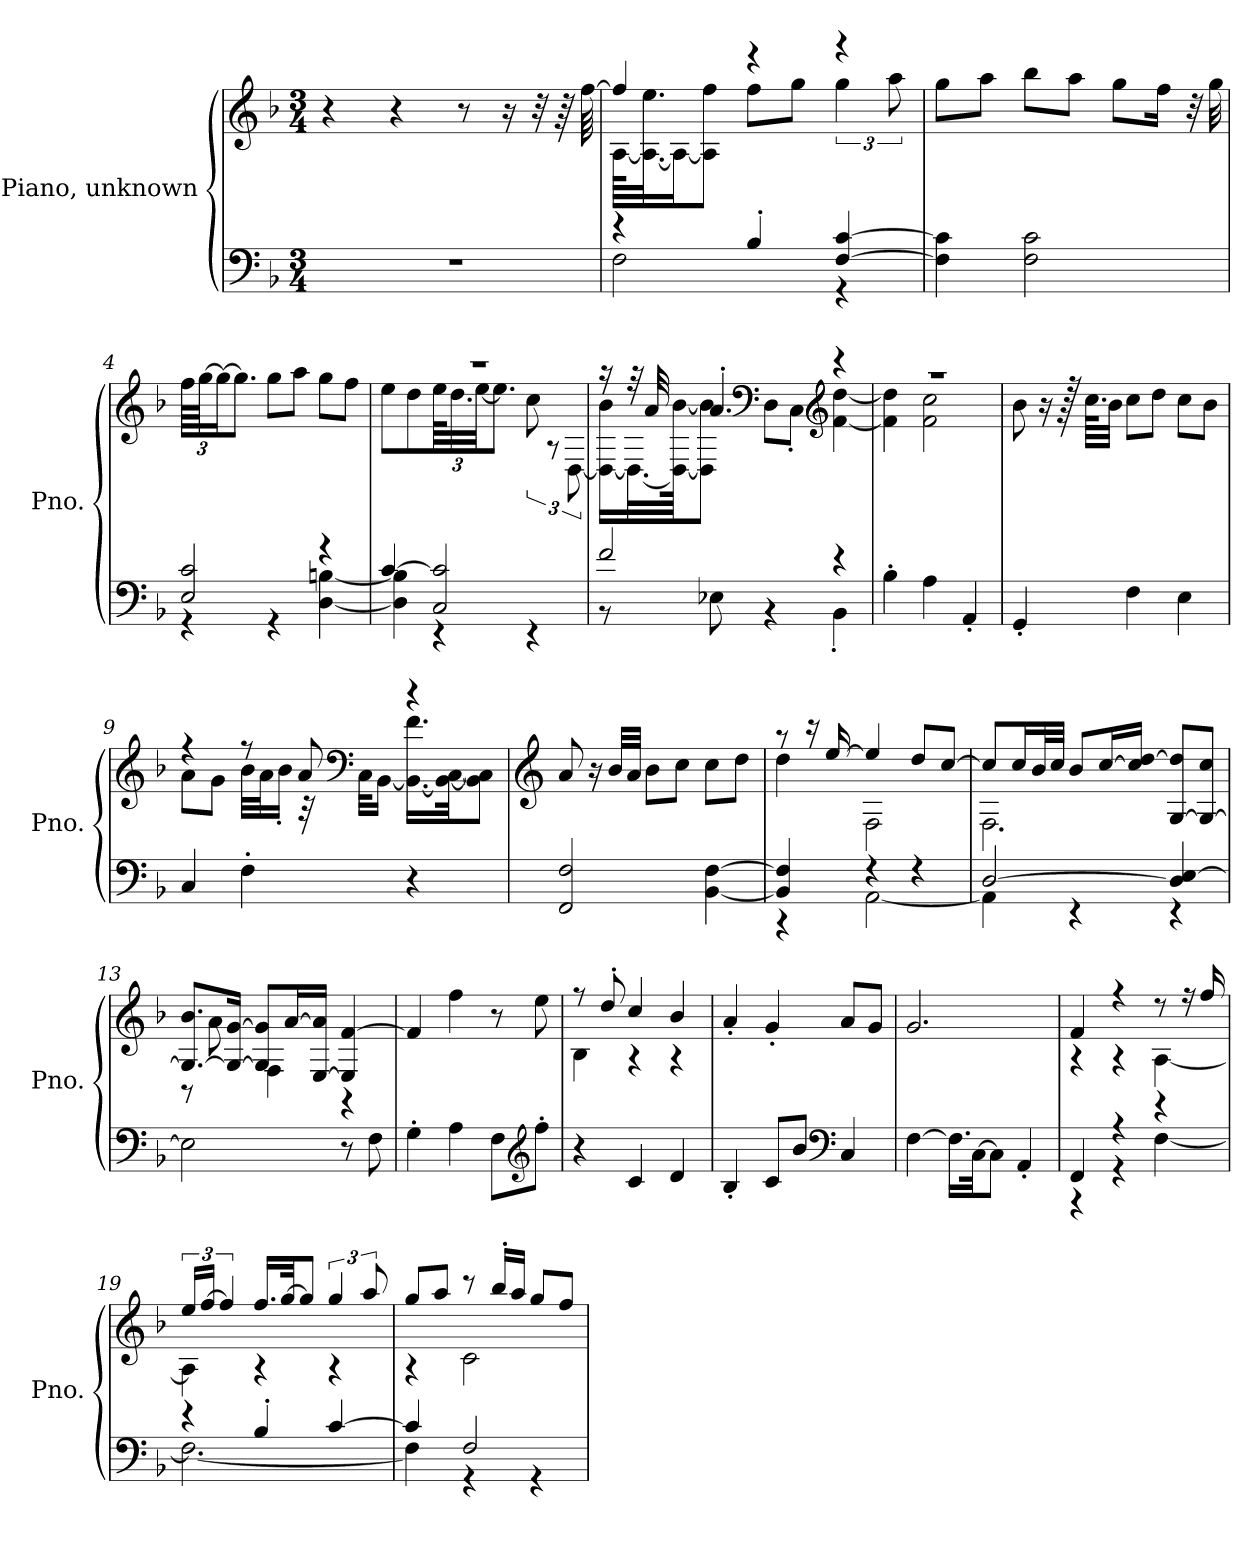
**kern	**kern
*part1	*part1
*staff2	*staff1
*I"Piano, unknown	*
*I'Pno.	*
*clefF4	*clefG2
*k[b-]	*k[b-]
*M3/4	*M3/4
*MM109	*MM109
=1	=1
2.r	4r
.	4r
.	8r
.	16r
.	32r
.	64r
.	[64ff\
=2	=2
*^	*^
4r	2F\	4ff/]	[64A\KLLL
.	.	.	32.A\_ 32.ee\J
.	.	.	16A\J_
.	.	.	8A\] 8ff\J
4B-'/	.	4r	8ff\L
.	.	.	8gg\J
[4F/ [4c/	4r	4r	6gg\
.	.	.	12aa\
*v	*v	*	*
*	*v	*v
=3	=3
4F\] 4c\]	8gg\L
.	8aa\J
2F\ 2c\	8bb-\L
.	8aa\J
.	8gg\L
.	16ff\Jk
.	32r
.	32gg\
=4	=4
*^	*
*	*	*Xbrackettup
2E/ 2c/	4r	96ff\LLLL
.	.	[96gg\JJ
.	.	24gg\J_
.	.	8.gg\J]
.	4r	8gg\L
.	.	8aa\J
4r	[4D\ [4Bn\	8gg\L
.	.	8ff\J
!!LO:LB:g=z
=5	=5	=5
*	*	*^
[4c/	4D\] 4B\]	2.r	8ee\L
.	.	.	8dd\
2C/ 2c/]	4r	.	96ee\KLL
.	.	.	48.dd\
.	.	.	[48ee\JJ
.	.	.	8.ee\J]
*	*	*	*brackettup
.	4r	.	12cc\
.	.	.	12r
.	.	.	[12D\
=6	=6	=6	=6
2f/	8r	16r	16D\_ 16b-\LL
.	.	32r	32.D\L_
.	.	32a/	.
.	.	.	64D\_ [64b-\JJK
.	8E-X\	4.a'/	8D\] 8b-\]J
*	*	*clefF4	*
.	4r	.	8D\L
.	.	.	8C'\J
*	*	*clefG2	*
4r	4BB-'\	4r	[4f\ [4dd\
*v	*v	*	*
=7	=7	=7
4B-'\	2.r	4f\] 4dd\]
4A\	.	2f\ 2cc\
4AA'/	.	.
*	*v	*v
=8	=8
4GG'/	8b-\
.	16r
.	128r
.	64.cc\KLLL
.	32b-\JJJ
4F\	8cc\L
.	8dd\J
4E\	8cc\L
.	8b-\J
!!LO:LB:g=z
=9	=9
*	*^
4C/	4r	8a\L
.	.	8g\J
4F'\	8r	32b-\LLL
.	.	32a\J
.	.	16b-'\JJ
.	8a/	32r
*	*clefF4	*
.	.	32C\KLL
.	.	[16BB-\JJ
4r	4r	16.BB-\_ 16.f\LL
.	.	32BB-\_ [32C\JK
.	.	8BB-\] 8C\]J
*	*v	*v
=10	=10
*	*clefG2
2FF/ 2F/	8a/
.	16r
.	32b-/LLL
.	32a/JJJ
.	8b-\L
.	8cc\J
[4BB-\ [4F\	8cc\L
.	8dd\J
=11	=11
*^	*^
4BB-/] 4F/]	4r	8r	4dd\
.	.	16r	.
.	.	[16ee/	.
4r	[2AA\	4ee/]	2F\
4r	.	8dd/L	.
.	.	[8cc/J	.
!!LO:LB:g=z	!!
=12	=12	=12	=12
[2D/	4AA\]	8cc/L]	2.F\
.	.	16cc/L	.
.	.	32b-/L	.
.	.	32cc/JJJ	.
.	4r	8b-/L	.
.	.	[16cc/L	.
.	.	16cc/] [16dd/JJ	.
4D/] [4E/	4r	[8G/ 8dd/]L	.
.	.	8G/_ 8cc/J	.
*v	*v	*	*
=13	=13	=13
2E\]	8.G/_ 8.b-/L	8r
.	.	8a\
.	16G/_ [16g/Jk	.
.	8G/] 8g/]L	4F\
.	[16a/L	.
.	[16E/ 16a/]JJ	.
8r	4E/] [4f/	4r
8F\	.	.
*	*v	*v
=14	=14
4G'\	4f/]
4A\	4ff\
8F\L	8r
*clefG2	*
8ff'\J	8ee\
=15	=15
*	*^
4r	8r	4B-\
.	8dd'/	.
4c/	4cc/	4r
4d/	4b-/	4r
*	*v	*v
=16	=16
4B-'/	4a'/
8c/L	4g'/
8b-/J	.
*clefF4	*
4C/	8a/L
.	8g/J
!!LO:LB:g=z
=17	=17
[4F\	2.g/
16.F\LL]	.
[32C\JK	.
8C\J]	.
4AA'/	.
=18	=18
*^	*^
4FF/	4r	4f/	4r
4r	4r	4r	4r
4r	[4F\	8r	[4A\
.	.	16r	.
.	.	16ff/	.
=19	=19	=19	=19
4r	2.F\_	24ee/LL	4A\]
.	.	[24ff/JJ	.
.	.	6ff/]	.
4B-'/	.	16.ff/LL	4r
.	.	[32gg/JK	.
.	.	8gg/J]	.
[4c/	.	6gg/	4r
.	.	12aa/	.
=20	=20	=20	=20
4c/]	4F\]	8gg/L	4r
.	.	8aa/J	.
2F/	4r	8r	2c\
.	.	16bb-'/LL	.
.	.	16aa/JJ	.
.	4r	8gg/L	.
.	.	8ff/J	.
*v	*v	*	*
*	*v	*v
=	=
*-	*-
